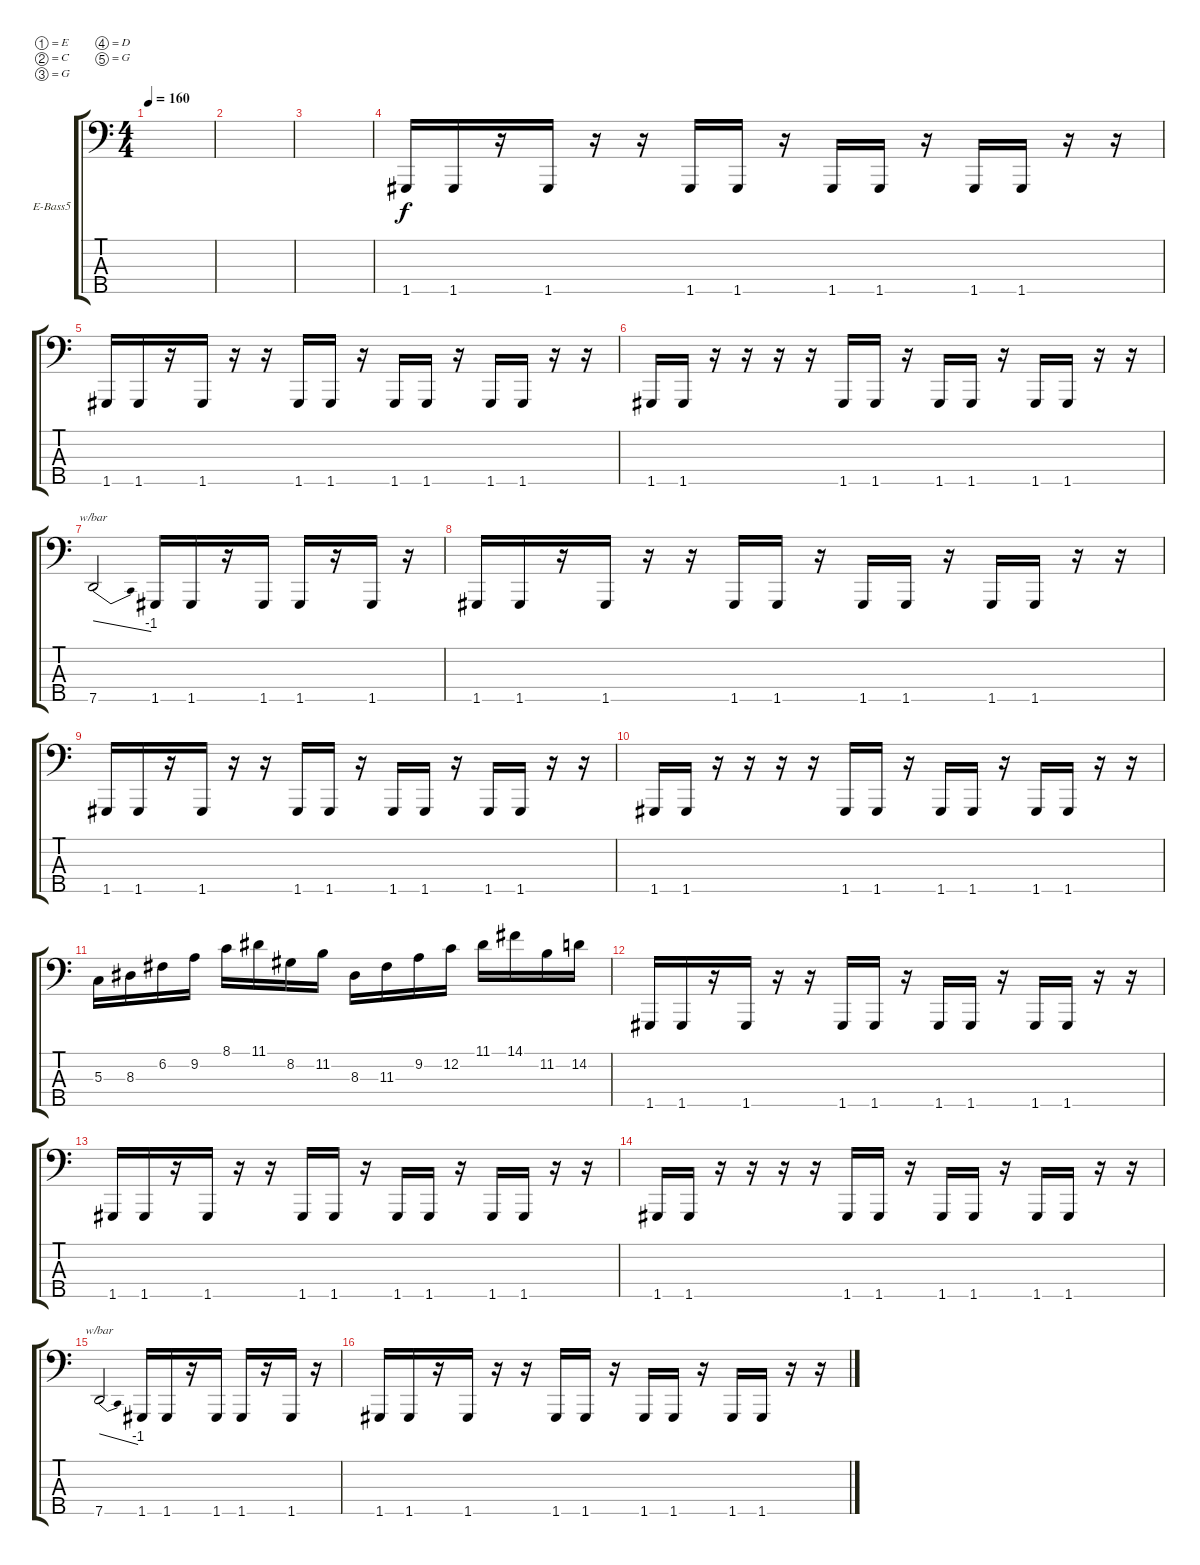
\defaultSystemsLayout 4
\bracketExtendMode groupsimilarinstruments
\firstSystemTrackNameOrientation horizontal
\otherSystemsTrackNameOrientation horizontal
\track ("Electric Bass" "E-Bass5") {instrument electricbassfinger}
\staff {score tabs}
\tuning (E2 C2 G1 D1 G0)
\ts (4 4)
\tempo 160
\clef f4
\ks c
|
|
|
1.5.16 1.5.16 r.16 1.5.16 r.16 r.16 1.5.16 1.5.16 r.16 1.5.16 1.5.16 r.16 1.5.16 1.5.16 r.16 r.16 |
1.5.16 1.5.16 r.16 1.5.16 r.16 r.16 1.5.16 1.5.16 r.16 1.5.16 1.5.16 r.16 1.5.16 1.5.16 r.16 r.16 |
1.5.16 1.5.16 r.16 r.16 r.16 r.16 1.5.16 1.5.16 r.16 1.5.16 1.5.16 r.16 1.5.16 1.5.16 r.16 r.16 |
7.5.2{tbe (dive default 0 0 60 -4)} 1.5.16 1.5.16 r.16 1.5.16 1.5.16 r.16 1.5.16 r.16 |
1.5.16 1.5.16 r.16 1.5.16 r.16 r.16 1.5.16 1.5.16 r.16 1.5.16 1.5.16 r.16 1.5.16 1.5.16 r.16 r.16 |
1.5.16 1.5.16 r.16 1.5.16 r.16 r.16 1.5.16 1.5.16 r.16 1.5.16 1.5.16 r.16 1.5.16 1.5.16 r.16 r.16 |
1.5.16 1.5.16 r.16 r.16 r.16 r.16 1.5.16 1.5.16 r.16 1.5.16 1.5.16 r.16 1.5.16 1.5.16 r.16 r.16 |
5.3.16 8.3.16 6.2.16 9.2.16 8.1.16 11.1.16 8.2.16 11.2.16 8.3.16 11.3.16 9.2.16 12.2.16 11.1.16 14.1.16 11.2.16 14.2.16 |
1.5.16 1.5.16 r.16 1.5.16 r.16 r.16 1.5.16 1.5.16 r.16 1.5.16 1.5.16 r.16 1.5.16 1.5.16 r.16 r.16 |
1.5.16 1.5.16 r.16 1.5.16 r.16 r.16 1.5.16 1.5.16 r.16 1.5.16 1.5.16 r.16 1.5.16 1.5.16 r.16 r.16 |
1.5.16 1.5.16 r.16 r.16 r.16 r.16 1.5.16 1.5.16 r.16 1.5.16 1.5.16 r.16 1.5.16 1.5.16 r.16 r.16 |
7.5.2{tbe (dive default 0 0 60 -4)} 1.5.16 1.5.16 r.16 1.5.16 1.5.16 r.16 1.5.16 r.16 |
1.5.16 1.5.16 r.16 1.5.16 r.16 r.16 1.5.16 1.5.16 r.16 1.5.16 1.5.16 r.16 1.5.16 1.5.16 r.16 r.16
